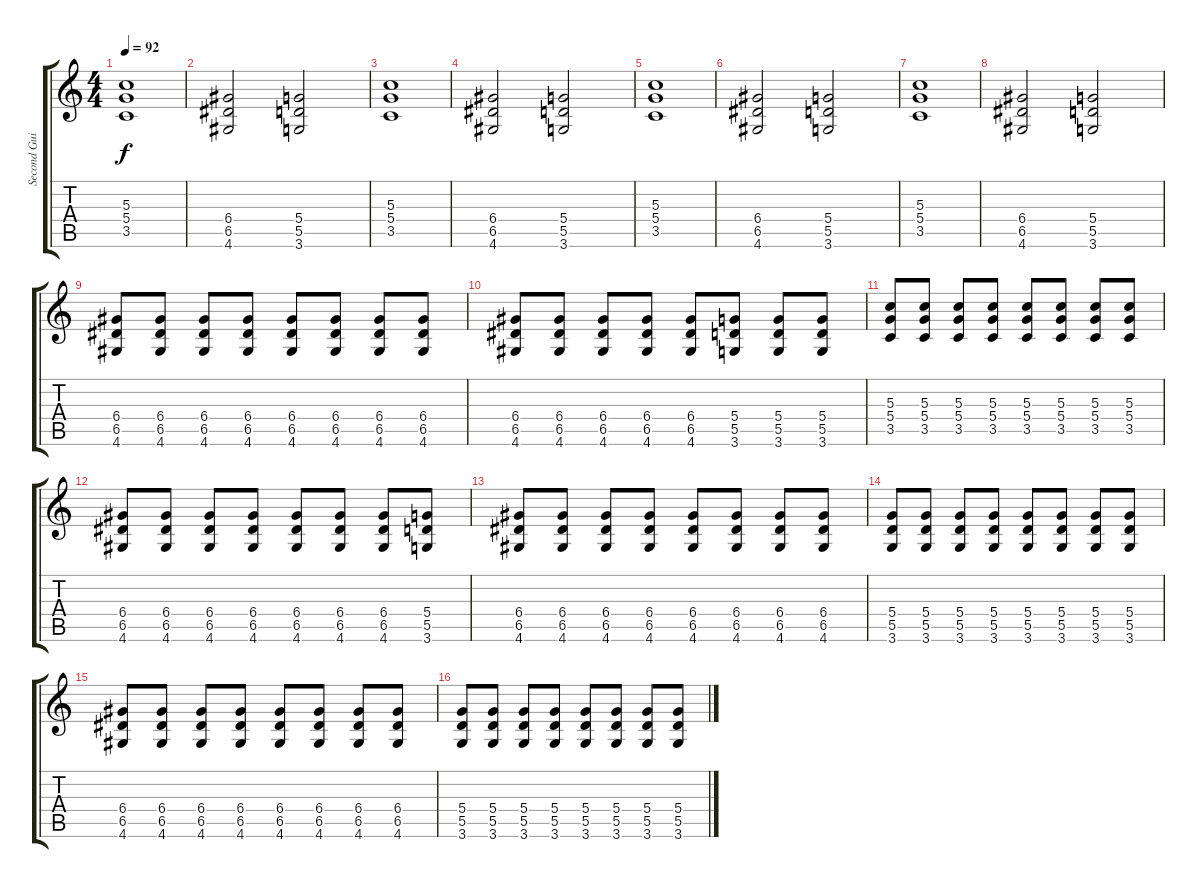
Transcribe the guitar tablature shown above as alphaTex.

\track ("Second Guitar" "Second Gui") {instrument distortionguitar}
\staff {score tabs}
\tuning (E4 B3 G3 D3 A2 E2) {hide}
\ts (4 4)
\tempo 92
\clef g2
\ks c
(5.3 5.4 3.5).1{dy f volume 8 balance 11} |
(6.4 6.5 4.6).2 (5.4 5.5 3.6).2 |
(5.3 5.4 3.5).1 |
(6.4 6.5 4.6).2 (5.4 5.5 3.6).2 |
(5.3 5.4 3.5).1 |
(6.4 6.5 4.6).2 (5.4 5.5 3.6).2 |
(5.3 5.4 3.5).1 |
(6.4 6.5 4.6).2 (5.4 5.5 3.6).2 |
(6.4 6.5 4.6).8 (6.4 6.5 4.6).8 (6.4 6.5 4.6).8 (6.4 6.5 4.6).8 (6.4 6.5 4.6).8 (6.4 6.5 4.6).8 (6.4 6.5 4.6).8 (6.4 6.5 4.6).8 |
(6.4 6.5 4.6).8 (6.4 6.5 4.6).8 (6.4 6.5 4.6).8 (6.4 6.5 4.6).8 (6.4 6.5 4.6).8 (5.4 5.5 3.6).8 (5.4 5.5 3.6).8 (5.4 5.5 3.6).8 |
(5.3 5.4 3.5).8 (5.3 5.4 3.5).8 (5.3 5.4 3.5).8 (5.3 5.4 3.5).8 (5.3 5.4 3.5).8 (5.3 5.4 3.5).8 (5.3 5.4 3.5).8 (5.3 5.4 3.5).8 |
(6.4 6.5 4.6).8 (6.4 6.5 4.6).8 (6.4 6.5 4.6).8 (6.4 6.5 4.6).8 (6.4 6.5 4.6).8 (6.4 6.5 4.6).8 (6.4 6.5 4.6).8 (5.4 5.5 3.6).8 |
(6.4 6.5 4.6).8 (6.4 6.5 4.6).8 (6.4 6.5 4.6).8 (6.4 6.5 4.6).8 (6.4 6.5 4.6).8 (6.4 6.5 4.6).8 (6.4 6.5 4.6).8 (6.4 6.5 4.6).8 |
(5.4 5.5 3.6).8 (5.4 5.5 3.6).8 (5.4 5.5 3.6).8 (5.4 5.5 3.6).8 (5.4 5.5 3.6).8 (5.4 5.5 3.6).8 (5.4 5.5 3.6).8 (5.4 5.5 3.6).8 |
(6.4 6.5 4.6).8 (6.4 6.5 4.6).8 (6.4 6.5 4.6).8 (6.4 6.5 4.6).8 (6.4 6.5 4.6).8 (6.4 6.5 4.6).8 (6.4 6.5 4.6).8 (6.4 6.5 4.6).8 |
(5.4 5.5 3.6).8 (5.4 5.5 3.6).8 (5.4 5.5 3.6).8 (5.4 5.5 3.6).8 (5.4 5.5 3.6).8 (5.4 5.5 3.6).8 (5.4 5.5 3.6).8 (5.4 5.5 3.6).8
